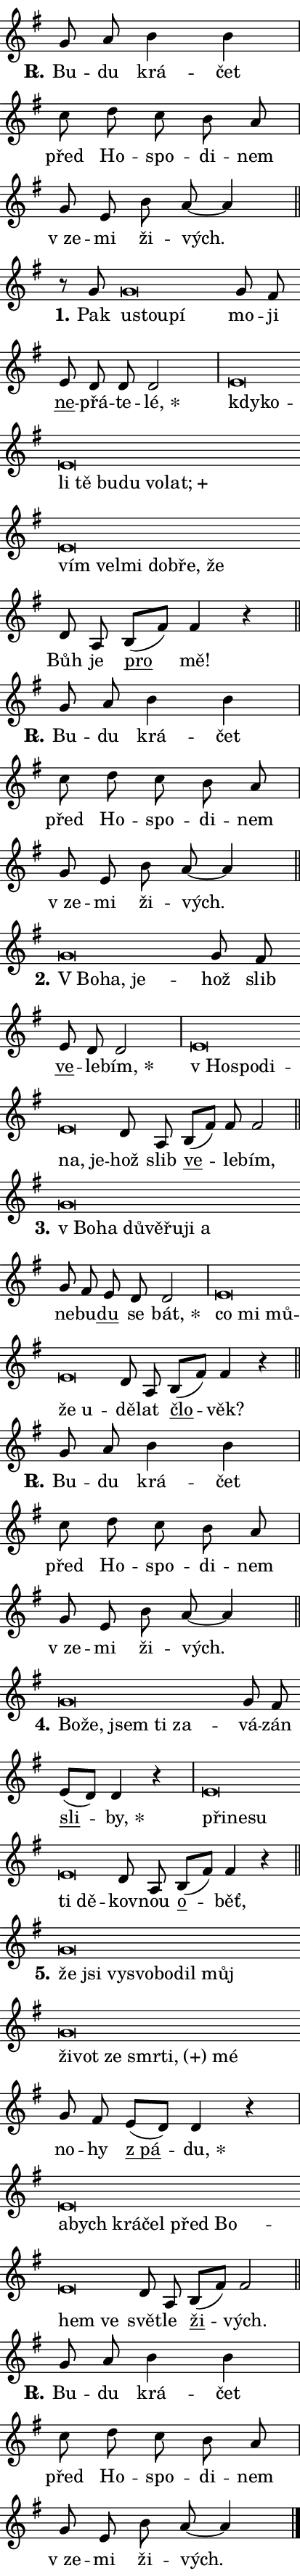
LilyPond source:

\version "2.22.1"
\header { tagline = "" }
\paper {
  indent = 0\cm
  top-margin = 0\cm
  right-margin = 0\cm
  bottom-margin = 0\cm
  left-margin = 0\cm
  paper-width = 7\cm
  page-breaking = #ly:one-page-breaking
  system-system-spacing.basic-distance = #11
  score-system-spacing.basic-distance = #11
  ragged-last = ##f
}


%% Author: Thomas Morley
%% https://lists.gnu.org/archive/html/lilypond-user/2020-05/msg00002.html
#(define (line-position grob)
"Returns position of @var[grob} in current system:
   @code{'start}, if at first time-step
   @code{'end}, if at last time-step
   @code{'middle} otherwise
"
  (let* ((col (ly:item-get-column grob))
         (ln (ly:grob-object col 'left-neighbor))
         (rn (ly:grob-object col 'right-neighbor))
         (col-to-check-left (if (ly:grob? ln) ln col))
         (col-to-check-right (if (ly:grob? rn) rn col))
         (break-dir-left
           (and
             (ly:grob-property col-to-check-left 'non-musical #f)
             (ly:item-break-dir col-to-check-left)))
         (break-dir-right
           (and
             (ly:grob-property col-to-check-right 'non-musical #f)
             (ly:item-break-dir col-to-check-right))))
        (cond ((eqv? 1 break-dir-left) 'start)
              ((eqv? -1 break-dir-right) 'end)
              (else 'middle))))

#(define (tranparent-at-line-position vctor)
  (lambda (grob)
  "Relying on @code{line-position} select the relevant enry from @var{vctor}.
Used to determine transparency,"
    (case (line-position grob)
      ((end) (not (vector-ref vctor 0)))
      ((middle) (not (vector-ref vctor 1)))
      ((start) (not (vector-ref vctor 2))))))

noteHeadBreakVisibility =
#(define-music-function (break-visibility)(vector?)
"Makes @code{NoteHead}s transparent relying on @var{break-visibility}"
#{
  \override NoteHead.transparent =
    #(tranparent-at-line-position break-visibility)
#})

#(define delete-ledgers-for-transparent-note-heads
  (lambda (grob)
    "Reads whether a @code{NoteHead} is transparent.
If so this @code{NoteHead} is removed from @code{'note-heads} from
@var{grob}, which is supposed to be @code{LedgerLineSpanner}.
As a result ledgers are not printed for this @code{NoteHead}"
    (let* ((nhds-array (ly:grob-object grob 'note-heads))
           (nhds-list
             (if (ly:grob-array? nhds-array)
                 (ly:grob-array->list nhds-array)
                 '()))
           ;; Relies on the transparent-property being done before
           ;; Staff.LedgerLineSpanner.after-line-breaking is executed.
           ;; This is fragile ...
           (to-keep
             (remove
               (lambda (nhd)
                 (ly:grob-property nhd 'transparent #f))
               nhds-list)))
      ;; TODO find a better method to iterate over grob-arrays, similiar
      ;; to filter/remove etc for lists
      ;; For now rebuilt from scratch
      (set! (ly:grob-object grob 'note-heads)  '())
      (for-each
        (lambda (nhd)
          (ly:pointer-group-interface::add-grob grob 'note-heads nhd))
        to-keep))))

hideNotes = {
  \noteHeadBreakVisibility #begin-of-line-visible
}
unHideNotes = {
  \noteHeadBreakVisibility #all-visible
}

% work-around for resetting accidentals
% https://lilypond.org/doc/v2.23/Documentation/notation/displaying-rhythms#unmetered-music
cadenzaMeasure = {
  \cadenzaOff
  \partial 1024 s1024
  \cadenzaOn
}

#(define-markup-command (accent layout props text) (markup?)
  "Underline accented syllable"
  (interpret-markup layout props
    #{\markup \override #'(offset . 4.3) \underline { #text }#}))

responsum = \markup \concat {
  "R" \hspace #-1.05 \path #0.1 #'((moveto 0 0.07) (lineto 0.9 0.8)) \hspace #0.05 "."
}

\layout {
    \context {
        \Staff
        \remove "Time_signature_engraver"
        \override LedgerLineSpanner.after-line-breaking = #delete-ledgers-for-transparent-note-heads
    }
    \context {
        \Voice {
            \override NoteHead.output-attributes = #'((class . "notehead"))
            \override Hairpin.height = #0.55
        }
    }
    \context {
        \Lyrics {
            \override StanzaNumber.output-attributes = #'((class . "stanzanumber"))
            \override LyricSpace.minimum-distance = #0.9
            \override LyricText.font-name = #"TeX Gyre Schola"
            \override LyricText.font-size = 1
            \override StanzaNumber.font-name = #"TeX Gyre Schola Bold"
            \override StanzaNumber.font-size = 1
        }
    }
}

% magnetic-lyrics.ily
%
%   written by
%     Jean Abou Samra <jean@abou-samra.fr>
%     Werner Lemberg <wl@gnu.org>
%
%   adapted by
%     Jiri Hon <jiri.hon@gmail.com>
%
% Version 2022-Apr-15

% https://www.mail-archive.com/lilypond-user@gnu.org/msg149350.html

#(define (Left_hyphen_pointer_engraver context)
   "Collect syllable-hyphen-syllable occurrences in lyrics and store
them in properties.  This engraver only looks to the left.  For
example, if the lyrics input is @code{foo -- bar}, it does the
following.

@itemize @bullet
@item
Set the @code{text} property of the @code{LyricHyphen} grob between
@q{foo} and @q{bar} to @code{foo}.

@item
Set the @code{left-hyphen} property of the @code{LyricText} grob with
text @q{foo} to the @code{LyricHyphen} grob between @q{foo} and
@q{bar}.
@end itemize

Use this auxiliary engraver in combination with the
@code{lyric-@/text::@/apply-@/magnetic-@/offset!} hook."
   (let ((hyphen #f)
         (text #f))
     (make-engraver
      (acknowledgers
       ((lyric-syllable-interface engraver grob source-engraver)
        (set! text grob)))
      (end-acknowledgers
       ((lyric-hyphen-interface engraver grob source-engraver)
        ;(when (not (grob::has-interface grob 'lyric-space-interface))
          (set! hyphen grob)));)
      ((stop-translation-timestep engraver)
       (when (and text hyphen)
         (ly:grob-set-object! text 'left-hyphen hyphen))
       (set! text #f)
       (set! hyphen #f)))))

#(define (lyric-text::apply-magnetic-offset! grob)
   "If the space between two syllables is less than the value in
property @code{LyricText@/.details@/.squash-threshold}, move the right
syllable to the left so that it gets concatenated with the left
syllable.

Use this function as a hook for
@code{LyricText@/.after-@/line-@/breaking} if the
@code{Left_@/hyphen_@/pointer_@/engraver} is active."
   (let ((hyphen (ly:grob-object grob 'left-hyphen #f)))
     (when hyphen
       (let ((left-text (ly:spanner-bound hyphen LEFT)))
         (when (grob::has-interface left-text 'lyric-syllable-interface)
           (let* ((common (ly:grob-common-refpoint grob left-text X))
                  (this-x-ext (ly:grob-extent grob common X))
                  (left-x-ext
                   (begin
                     ;; Trigger magnetism for left-text.
                     (ly:grob-property left-text 'after-line-breaking)
                     (ly:grob-extent left-text common X)))
                  ;; `delta` is the gap width between two syllables.
                  (delta (- (interval-start this-x-ext)
                            (interval-end left-x-ext)))
                  (details (ly:grob-property grob 'details))
                  (threshold (assoc-get 'squash-threshold details 0.2)))
             (when (< delta threshold)
               (let* (;; We have to manipulate the input text so that
                      ;; ligatures crossing syllable boundaries are not
                      ;; disabled.  For languages based on the Latin
                      ;; script this is essentially a beautification.
                      ;; However, for non-Western scripts it can be a
                      ;; necessity.
                      (lt (ly:grob-property left-text 'text))
                      (rt (ly:grob-property grob 'text))
                      (is-space (grob::has-interface hyphen 'lyric-space-interface))
                      (space (if is-space " " ""))
                      (space-markup (grob-interpret-markup grob " "))
                      (space-size (interval-length (ly:stencil-extent space-markup X)))
                      (extra-delta (if is-space space-size 0))
                      ;; Append new syllable.
                      (ltrt-space (if (and (string? lt) (string? rt))
                                (string-append lt space rt)
                                (make-concat-markup (list lt space rt))))
                      ;; Right-align `ltrt` to the right side.
                      (ltrt-space-markup (grob-interpret-markup
                               grob
                               (make-translate-markup
                                (cons (interval-length this-x-ext) 0)
                                (make-right-align-markup ltrt-space)))))
                 (begin
                   ;; Don't print `left-text`.
                   (ly:grob-set-property! left-text 'stencil #f)
                   ;; Set text and stencil (which holds all collected
                   ;; syllables so far) and shift it to the left.
                   (ly:grob-set-property! grob 'text ltrt-space)
                   (ly:grob-set-property! grob 'stencil ltrt-space-markup)
                   (ly:grob-translate-axis! grob (- (- delta extra-delta)) X))))))))))


#(define (lyric-hyphen::displace-bounds-first grob)
   ;; Make very sure this callback isn't triggered too early.
   (let ((left (ly:spanner-bound grob LEFT))
         (right (ly:spanner-bound grob RIGHT)))
     (ly:grob-property left 'after-line-breaking)
     (ly:grob-property right 'after-line-breaking)
     (ly:lyric-hyphen::print grob)))

squashThreshold = #0.4

\layout {
  \context {
    \Lyrics
    \consists #Left_hyphen_pointer_engraver
    \override LyricText.after-line-breaking =
      #lyric-text::apply-magnetic-offset!
    \override LyricHyphen.stencil = #lyric-hyphen::displace-bounds-first
    \override LyricText.details.squash-threshold = \squashThreshold
    \override LyricHyphen.minimum-distance = 0
    \override LyricHyphen.minimum-length = \squashThreshold
  }
}

squash = \override LyricText.details.squash-threshold = 9999
unSquash = \override LyricText.details.squash-threshold = \squashThreshold

left = \override LyricText.self-alignment-X = #LEFT
unLeft = \revert LyricText.self-alignment-X

starOffset = #(lambda (grob) 
                (let ((x_offset (ly:self-alignment-interface::aligned-on-x-parent grob)))
                  (if (= x_offset 0) 0 (+ x_offset 1.2))))

star = #(define-music-function (syllable)(string?)
"Append star separator at the end of a syllable"
#{
  \once \override LyricText.X-offset = #starOffset
  \lyricmode { \markup {
    #syllable
    \override #'((font-name . "TeX Gyre Schola Bold")) \hspace #0.2 \lower #0.65 \larger "*"
  } }
#})

starAccent = #(define-music-function (syllable)(string?)
"Append star separator at the end of a syllable and make accent"
#{
  \once \override LyricText.X-offset = #starOffset
  \lyricmode { \markup {
    \accent #syllable
    \override #'((font-name . "TeX Gyre Schola Bold")) \hspace #0.2 \lower #0.65 \larger "*"
  } }
#})

breath = #(define-music-function (syllable)(string?)
"Append breathing indicator at the end of a syllable"
#{
  \lyricmode { \markup { #syllable "+" } }
#})

optionalBreath = #(define-music-function (syllable)(string?)
"Append optional breathing indicator at the end of a syllable"
#{
  \lyricmode { \markup { #syllable "(+)" } }
#})


\score {
    <<
        \new Voice = "melody" { \cadenzaOn \key g \major \relative { g'8 a b4 b \cadenzaMeasure \bar "|" c8 d c b a \cadenzaMeasure \bar "|" g e b' a~ a4 \cadenzaMeasure \bar "||" \break }
\relative { r8 g'8 g\breve*1/16 \hideNotes \breve*1/16 \breve*1/16 \bar "" \unHideNotes g8 fis \bar "" e d d d2 \cadenzaMeasure \bar "|" e\breve*1/16 \hideNotes \breve*1/16 \bar "" \breve*1/16 \bar "" \breve*1/16 \bar "" \breve*1/16 \bar "" \breve*1/16 \bar "" \breve*1/16 \bar "" \breve*1/16 \bar "" \breve*1/16 \bar "" \breve*1/16 \bar "" \breve*1/16 \bar "" \breve*1/16 \bar "" \breve*1/16 \breve*1/16 \bar "" \unHideNotes d8 a \bar "" b[( fis')] fis4 r \cadenzaMeasure \bar "||" \break }
\relative { g'8 a b4 b \cadenzaMeasure \bar "|" c8 d c b a \cadenzaMeasure \bar "|" g e b' a~ a4 \cadenzaMeasure \bar "||" \break }
\relative { g'\breve*1/16 \hideNotes \breve*1/16 \breve*1/16 \bar "" \unHideNotes g8 fis \bar "" e d d2 \cadenzaMeasure \bar "|" e\breve*1/16 \hideNotes \breve*1/16 \bar "" \breve*1/16 \bar "" \breve*1/16 \breve*1/16 \bar "" \unHideNotes d8 a \bar "" b[( fis')] fis fis2 \cadenzaMeasure \bar "||" \break }
\relative { g'\breve*1/16 \hideNotes \breve*1/16 \bar "" \breve*1/16 \bar "" \breve*1/16 \bar "" \breve*1/16 \bar "" \breve*1/16 \breve*1/16 \bar "" \unHideNotes g8 fis \bar "" e d d2 \cadenzaMeasure \bar "|" e\breve*1/16 \hideNotes \breve*1/16 \bar "" \breve*1/16 \bar "" \breve*1/16 \breve*1/16 \bar "" \unHideNotes d8 a \bar "" b[( fis')] fis4 r \cadenzaMeasure \bar "||" \break }
\relative { g'8 a b4 b \cadenzaMeasure \bar "|" c8 d c b a \cadenzaMeasure \bar "|" g e b' a~ a4 \cadenzaMeasure \bar "||" \break }
\relative { g'\breve*1/16 \hideNotes \breve*1/16 \bar "" \breve*1/16 \bar "" \breve*1/16 \breve*1/16 \bar "" \unHideNotes g8 fis \bar "" e[( d)] d4 r \cadenzaMeasure \bar "|" e\breve*1/16 \hideNotes \breve*1/16 \bar "" \breve*1/16 \bar "" \breve*1/16 \breve*1/16 \bar "" \unHideNotes d8 a \bar "" b[( fis')] fis4 r \cadenzaMeasure \bar "||" \break }
\relative { g'\breve*1/16 \hideNotes \breve*1/16 \bar "" \breve*1/16 \bar "" \breve*1/16 \bar "" \breve*1/16 \bar "" \breve*1/16 \bar "" \breve*1/16 \bar "" \breve*1/16 \bar "" \breve*1/16 \bar "" \breve*1/16 \bar "" \breve*1/16 \bar "" \breve*1/16 \breve*1/16 \bar "" \unHideNotes g8 fis \bar "" e[( d)] d4 r \cadenzaMeasure \bar "|" e\breve*1/16 \hideNotes \breve*1/16 \bar "" \breve*1/16 \bar "" \breve*1/16 \bar "" \breve*1/16 \bar "" \breve*1/16 \bar "" \breve*1/16 \breve*1/16 \bar "" \unHideNotes d8 a \bar "" b[( fis')] fis2 \cadenzaMeasure \bar "||" \break }
\relative { g'8 a b4 b \cadenzaMeasure \bar "|" c8 d c b a \cadenzaMeasure \bar "|" g e b' a~ a4 \cadenzaMeasure \bar "||" \break } \bar "|." }
        \new Lyrics \lyricsto "melody" { \lyricmode { \set stanza = \responsum
Bu -- du krá -- čet před Ho -- spo -- di -- nem "v ze" -- mi ži -- vých.
\set stanza = "1."
Pak \left u -- \squash stou -- pí \unLeft \unSquash mo -- ji \markup \accent ne -- přá -- te -- \star lé, \left kdy -- \squash ko -- li tě bu -- du vo -- \breath "lat;" vím vel -- mi dob -- ře, že \unLeft \unSquash Bůh je \markup \accent pro mě!
\set stanza = \responsum
Bu -- du krá -- čet před Ho -- spo -- di -- nem "v ze" -- mi ži -- vých.
\set stanza = "2."
\left "V Bo" -- \squash ha, je -- \unLeft \unSquash hož slib \markup \accent ve -- le -- \star bím, \left "v Ho" -- \squash spo -- di -- na, je -- \unLeft \unSquash hož slib \markup \accent ve -- le -- bím,
\set stanza = "3."
\left "v Bo" -- \squash ha dů -- vě -- řu -- ji a \unLeft \unSquash ne -- bu -- \markup \accent du se \star bát, \left co \squash mi mů -- že u -- \unLeft \unSquash dě -- lat \markup \accent člo -- věk?
\set stanza = \responsum
Bu -- du krá -- čet před Ho -- spo -- di -- nem "v ze" -- mi ži -- vých.
\set stanza = "4."
\left Bo -- \squash že, jsem ti za -- \unLeft \unSquash vá -- zán \markup \accent sli -- \star by, \left při -- \squash ne -- su ti dě -- \unLeft \unSquash kov -- nou \markup \accent o -- běť,
\set stanza = "5."
\left že \squash jsi vy -- svo -- bo -- dil můj ži -- vot ze smr -- \optionalBreath ti, mé \unLeft \unSquash no -- hy \markup \accent "z pá" -- \star du, \left a -- \squash bych krá -- čel před Bo -- hem ve \unLeft \unSquash svět -- le \markup \accent ži -- vých.
\set stanza = \responsum
Bu -- du krá -- čet před Ho -- spo -- di -- nem "v ze" -- mi ži -- vých. } }
    >>
    \layout {}
}
